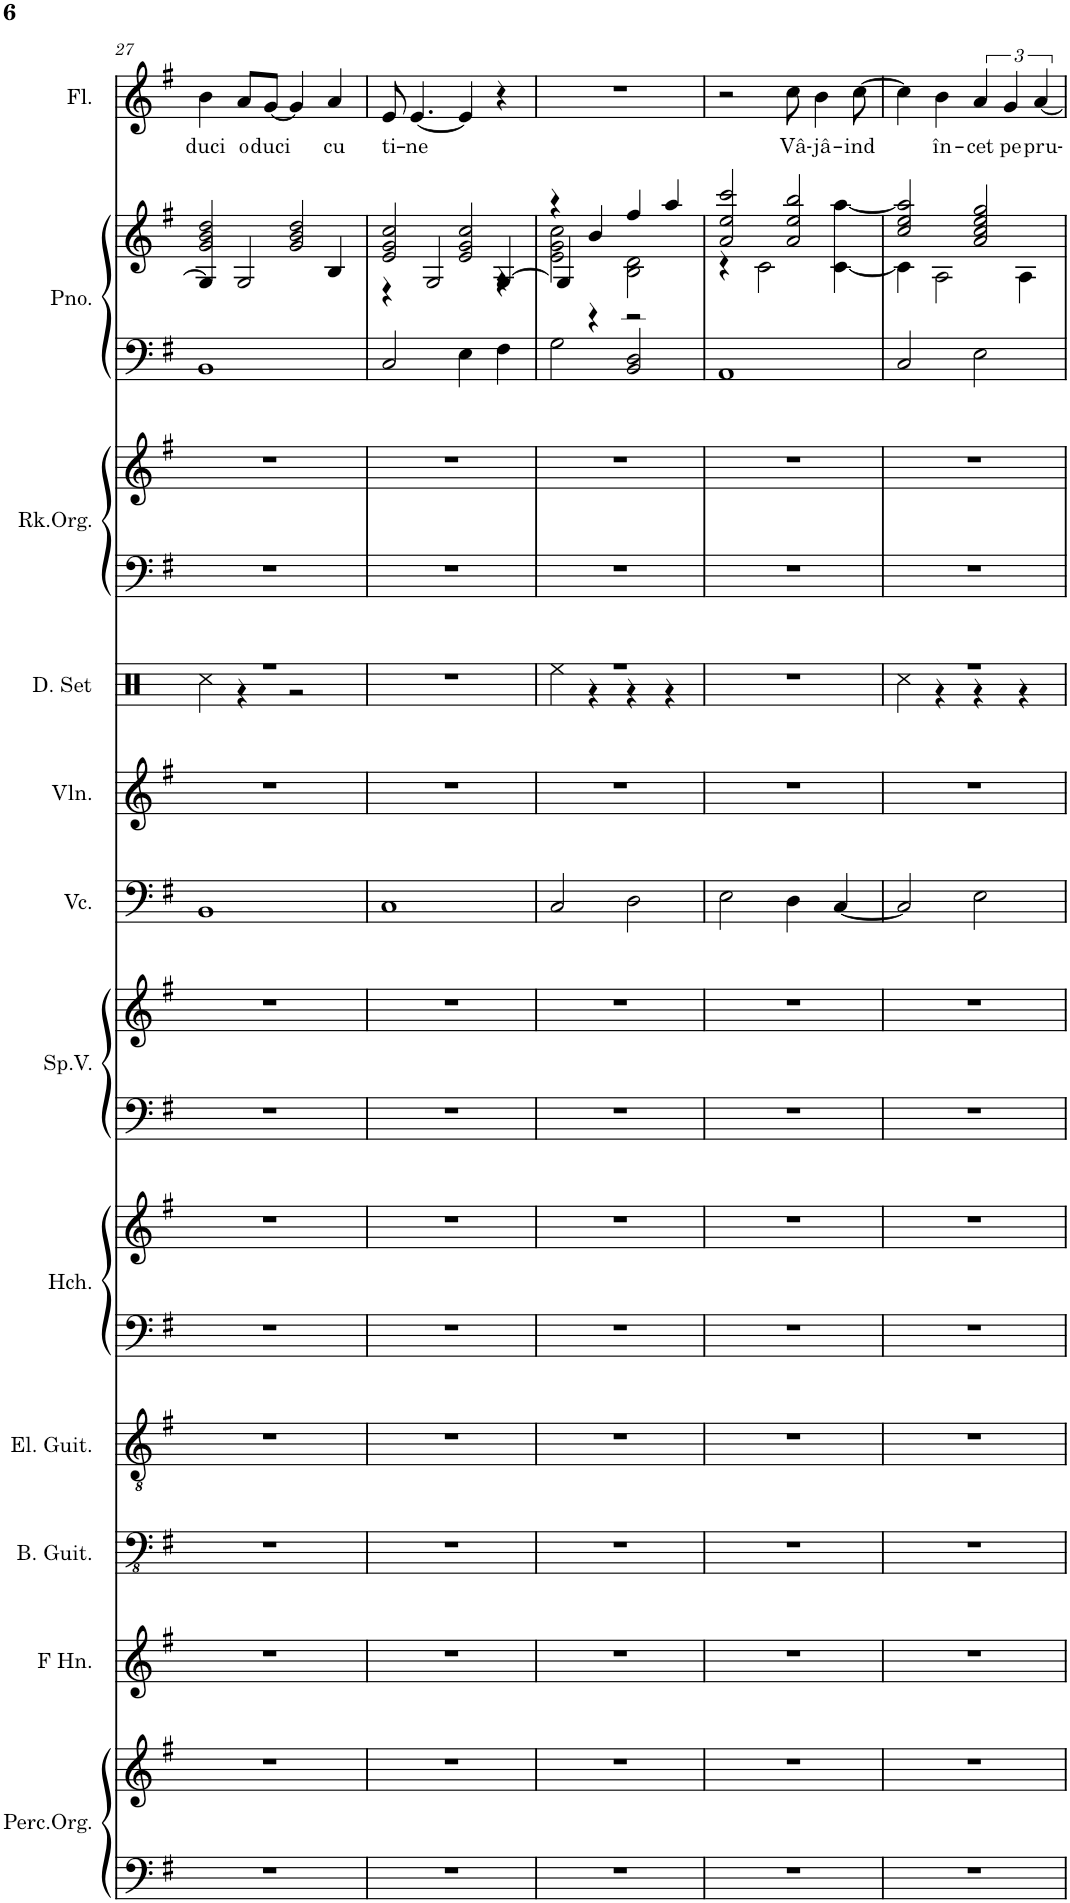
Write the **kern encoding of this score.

**kern	**kern	**kern	**kern	**kern	**kern	**kern	**kern	**kern	**kern	**kern	**kern	**kern	**kern	**kern	**kern	**kern	**text
*part12	*part12	*part11	*part10	*part9	*part8	*part8	*part7	*part7	*part6	*part5	*part4	*part3	*part3	*part2	*part2	*part1	*part1
*staff17	*staff16	*staff15	*staff14	*staff13	*staff12	*staff11	*staff10	*staff9	*staff8	*staff7	*staff6	*staff5	*staff4	*staff3	*staff2	*staff1	*staff1
*I"Perc.Organ	*	*I"Horn in F	*I"Bass Guitar	*I"Electric Guitar	*I"Harpsichord	*	*I"Space Voice	*	*I"Violoncello	*I"Violin	*I"Drumset	*I"Rock Organ	*	*I"Piano	*	*I"Flute	*
*I'Perc.Org.	*	*	*I'B. Guit.	*I'El. Guit.	*I'Hch.	*	*I'Sp.V.	*	*I'Vc.	*I'Vln.	*I'D. Set	*I'Rk.Org.	*	*I'Pno.	*	*I'Fl.	*
!!LO:PB:g=z
*clefF4	*clefG2	*clefG2	*clefFv4	*clefGv2	*clefF4	*clefG2	*clefF4	*clefG2	*clefF4	*clefG2	*clefX	*clefF4	*clefG2	*clefF4	*clefG2	*clefG2	*
*k[f#]	*k[f#]	*k[f#]	*k[f#]	*k[f#]	*k[f#]	*k[f#]	*k[f#]	*k[f#]	*k[f#]	*k[f#]	*k[]	*k[f#]	*k[f#]	*k[f#]	*k[f#]	*k[f#]	*
*M4/4	*M4/4	*M4/4	*M4/4	*M4/4	*M4/4	*M4/4	*M4/4	*M4/4	*M4/4	*M4/4	*M4/4	*M4/4	*M4/4	*M4/4	*M4/4	*M4/4	*
=27	=27	=27	=27	=27	=27	=27	=27	=27	=27	=27	=27	=27	=27	=27	=27	=27	=27
*	*	*	*	*	*	*	*	*	*	*	*^	*	*	*	*^	*	*
!	!	!	!	!	!	!	!	!	!	!	!	!	!	!	!	!	!	!	!LO:LY:b
1r	1r	1r	1r	1r	1r	1r	1r	1r	1BB	1r	1r	4Rcc\	1r	1r	1BB	2g/ 2b/ 2dd/	4G/]	4b\	duci
!	!	!	!	!	!	!	!	!	!	!	!	!	!	!	!	!	!	!	!LO:LY:b
.	.	.	.	.	.	.	.	.	.	.	.	4r	.	.	.	.	2G/	8a/L	o
!	!	!	!	!	!	!	!	!	!	!	!	!	!	!	!	!	!	!	!LO:LY:b
.	.	.	.	.	.	.	.	.	.	.	.	.	.	.	.	.	.	[8g/J	duci
.	.	.	.	.	.	.	.	.	.	.	.	2r	.	.	.	2g/ 2b/ 2dd/	.	4g/]	.
!	!	!	!	!	!	!	!	!	!	!	!	!	!	!	!	!	!	!	!LO:LY:b
.	.	.	.	.	.	.	.	.	.	.	.	.	.	.	.	.	4B/	4a/	cu
*	*	*	*	*	*	*	*	*	*	*	*v	*v	*	*	*	*	*	*	*
=28	=28	=28	=28	=28	=28	=28	=28	=28	=28	=28	=28	=28	=28	=28	=28	=28	=28	=28
*	*	*	*	*	*	*	*	*	*	*	*	*	*	*	*	*^	*	*
!	!	!	!	!	!	!	!	!	!	!	!	!	!	!	!	!	!	!	!LO:LY:b
1r	1r	1r	1r	1r	1r	1r	1r	1r	1C	1r	1r	1r	1r	2C/	2e/ 2g/ 2cc/	2.ryy	4r	8e/	ti-
!	!	!	!	!	!	!	!	!	!	!	!	!	!	!	!	!	!	!	!LO:LY:b
.	.	.	.	.	.	.	.	.	.	.	.	.	.	.	.	.	.	[4.e/	-ne
.	.	.	.	.	.	.	.	.	.	.	.	.	.	.	.	.	2G/	.	.
.	.	.	.	.	.	.	.	.	.	.	.	.	.	4E\	2e/ 2g/ 2cc/	.	.	4e/]	.
.	.	.	.	.	.	.	.	.	.	.	.	.	.	4F#\	.	4r	[4G/	4r	.
=29	=29	=29	=29	=29	=29	=29	=29	=29	=29	=29	=29	=29	=29	=29	=29	=29	=29	=29	=29
*	*	*	*	*	*	*	*	*	*	*	*^	*	*	*	*	*	*	*	*
1r	1r	1r	1r	1r	1r	1r	1r	1r	2C/	1r	1r	4Ree\	1r	1r	2G\	4r	2e\ 2g\ 2cc\	4G/]	1r	.
.	.	.	.	.	.	.	.	.	.	.	.	4r	.	.	.	4b/	.	4r	.	.
.	.	.	.	.	.	.	.	.	2D\	.	.	4r	.	.	2BB/ 2D/	4ff#/	2B\ 2d\	2r	.	.
.	.	.	.	.	.	.	.	.	.	.	.	4r	.	.	.	4aa/	.	.	.	.
*	*	*	*	*	*	*	*	*	*	*	*v	*v	*	*	*	*	*v	*v	*	*
=30	=30	=30	=30	=30	=30	=30	=30	=30	=30	=30	=30	=30	=30	=30	=30	=30	=30	=30
1r	1r	1r	1r	1r	1r	1r	1r	1r	2E\	1r	1r	1r	1r	1AA	2a/ 2ee/ 2ccc/	4r	2r	.
.	.	.	.	.	.	.	.	.	.	.	.	.	.	.	.	2c\	.	.
!	!	!	!	!	!	!	!	!	!	!	!	!	!	!	!	!	!	!LO:LY:b
.	.	.	.	.	.	.	.	.	4D\	.	.	.	.	.	2a/ 2ee/ 2bb/	.	8cc\	Vâ-
!	!	!	!	!	!	!	!	!	!	!	!	!	!	!	!	!	!	!LO:LY:b
.	.	.	.	.	.	.	.	.	.	.	.	.	.	.	.	.	4b\	-jâ-
.	.	.	.	.	.	.	.	.	[4C/	.	.	.	.	.	.	[4c\ [4aa\	.	.
!	!	!	!	!	!	!	!	!	!	!	!	!	!	!	!	!	!	!LO:LY:b
.	.	.	.	.	.	.	.	.	.	.	.	.	.	.	.	.	[8cc\	-ind
=31	=31	=31	=31	=31	=31	=31	=31	=31	=31	=31	=31	=31	=31	=31	=31	=31	=31	=31
*	*	*	*	*	*	*	*	*	*	*	*^	*	*	*	*	*	*	*
1r	1r	1r	1r	1r	1r	1r	1r	1r	2C/]	1r	1r	4Rcc\	1r	1r	2C/	2cc/ 2ee/ 2aa/]	4c\]	4cc\]	.
!	!	!	!	!	!	!	!	!	!	!	!	!	!	!	!	!	!	!	!LO:LY:b
.	.	.	.	.	.	.	.	.	.	.	.	4r	.	.	.	.	2A\	4b\	în-
!	!	!	!	!	!	!	!	!	!	!	!	!	!	!	!	!	!	!	!LO:LY:b
.	.	.	.	.	.	.	.	.	2E\	.	.	4r	.	.	2E\	2a/ 2cc/ 2ee/ 2gg/	.	6a/	-cet
!	!	!	!	!	!	!	!	!	!	!	!	!	!	!	!	!	!	!	!LO:LY:b
.	.	.	.	.	.	.	.	.	.	.	.	.	.	.	.	.	.	6g/	pe
.	.	.	.	.	.	.	.	.	.	.	.	4r	.	.	.	.	4A\	.	.
!	!	!	!	!	!	!	!	!	!	!	!	!	!	!	!	!	!	!	!LO:LY:b
.	.	.	.	.	.	.	.	.	.	.	.	.	.	.	.	.	.	[6a/	pru-
*	*	*	*	*	*	*	*	*	*	*	*v	*v	*	*	*	*v	*v	*	*
=	=	=	=	=	=	=	=	=	=	=	=	=	=	=	=	=	=
*-	*-	*-	*-	*-	*-	*-	*-	*-	*-	*-	*-	*-	*-	*-	*-	*-	*-
